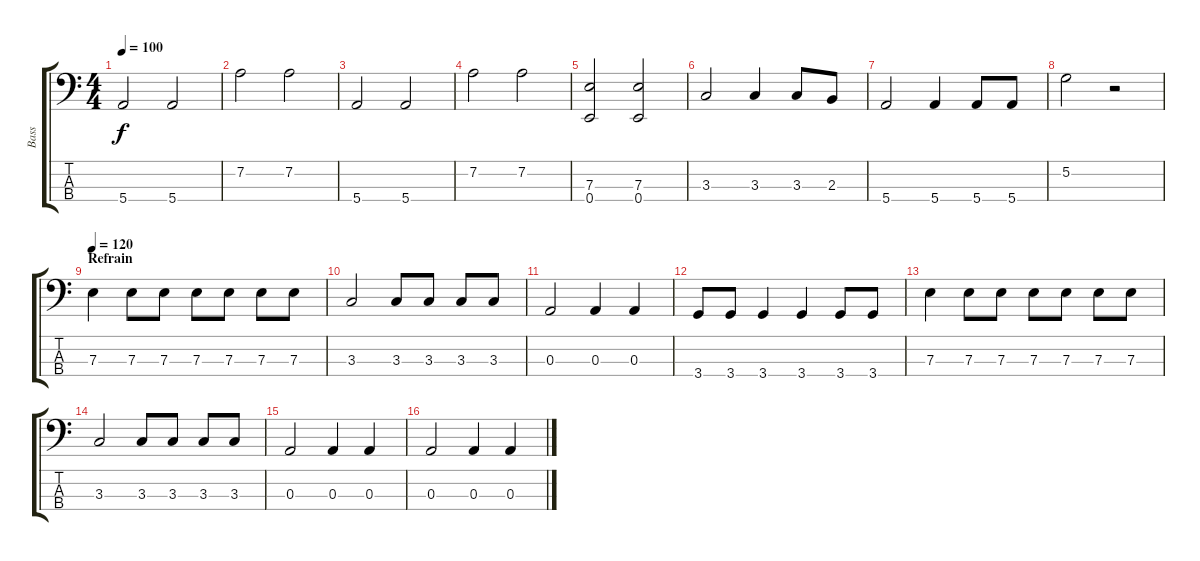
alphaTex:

\track ("Bass" "Bass") {instrument electricbassfinger}
\staff {score tabs}
\tuning (G2 D2 A1 E1) {hide}
\ts (4 4)
\tempo 100
\clef f4
\ks c
5.4.2{dy f} 5.4.2 |
7.2.2 7.2.2 |
5.4.2 5.4.2 |
7.2.2 7.2.2 |
(7.3 0.4).2 (7.3 0.4).2 |
3.3.2 3.3.4 3.3.8 2.3.8 |
5.4.2 5.4.4 5.4.8 5.4.8 |
5.2.2 r.2 |
\section ("" "Refrain")
\tempo 120
7.3.4 7.3.8 7.3.8 7.3.8 7.3.8 7.3.8 7.3.8 |
3.3.2 3.3.8 3.3.8 3.3.8 3.3.8 |
0.3.2 0.3.4 0.3.4 |
3.4.8 3.4.8 3.4.4 3.4.4 3.4.8 3.4.8 |
7.3.4 7.3.8 7.3.8 7.3.8 7.3.8 7.3.8 7.3.8 |
3.3.2 3.3.8 3.3.8 3.3.8 3.3.8 |
0.3.2 0.3.4 0.3.4 |
0.3.2 0.3.4 0.3.4
